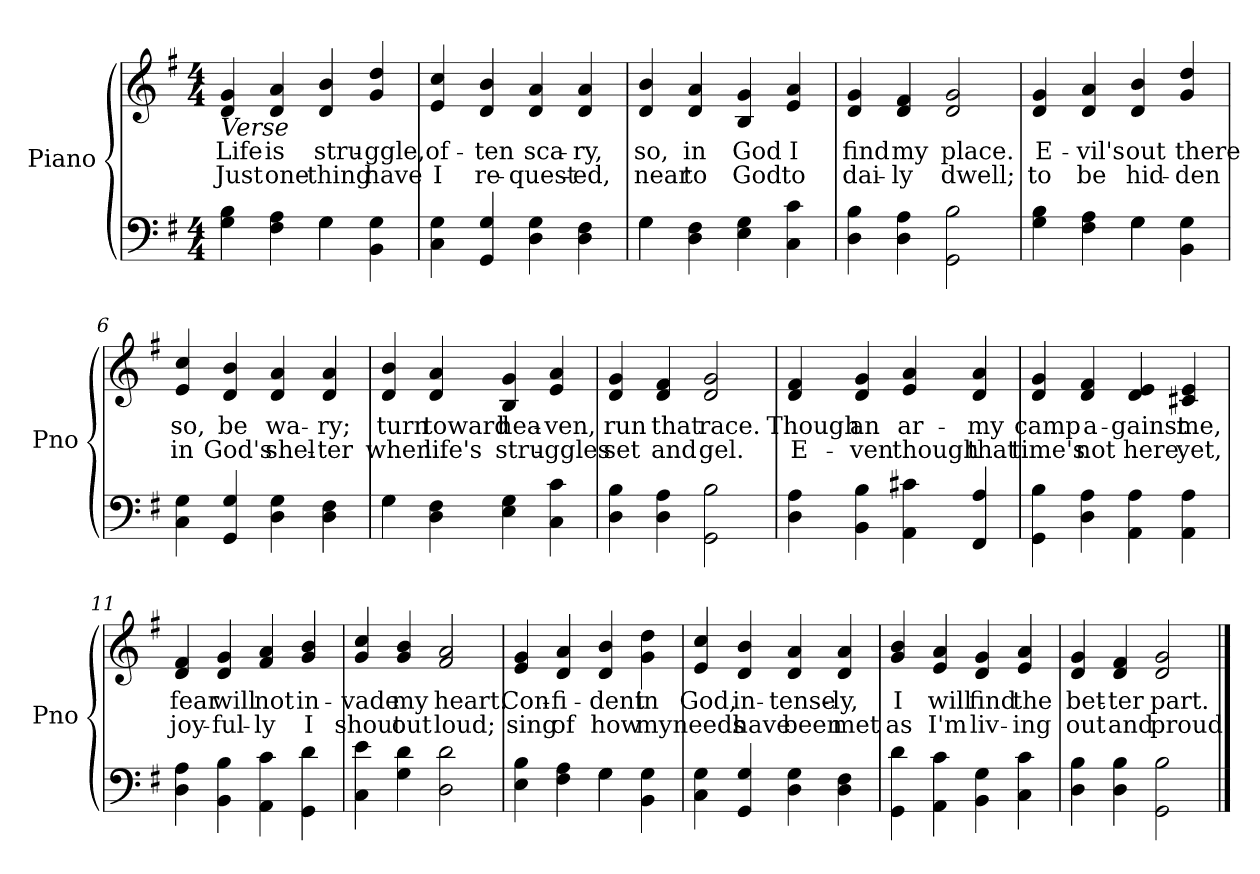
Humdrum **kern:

**kern	**kern	**text	**text
*part2	*part1	*part1	*part1
*staff2	*staff1	*staff1	*staff1
*I"Piano	*I"Piano	*	*
*I'Pno	*I'Pno	*	*
*clefF4	*clefG2	*	*
*k[f#]	*k[f#]	*	*
*M4/4	*M4/4	*	*
=1	=1	=1	=1
*^	*	*	*
!	!	!LO:TX:b:i:t=Verse	!	!
!	!	!	!LO:LY:b	!LO:LY:b
4G\ 4B\	2ryy	4d/ 4g/	Life	Just
!	!	!	!LO:LY:b	!LO:LY:b
4F#\ 4A\	.	4d/ 4a/	is	one
!	!	!	!LO:LY:b	!LO:LY:b
4G\	4G\	4d/ 4b/	stru-	thing
!	!	!	!LO:LY:b	!LO:LY:b
4BB\ 4G\	4ryy	4g/ 4dd/	-ggle,	have
=2	=2	=2	=2	=2
!	!	!	!LO:LY:b	!LO:LY:b
*v	*v	*	*	*
4C\ 4G\	4e/ 4cc/	of-	I
!	!	!LO:LY:b	!LO:LY:b
4GG/ 4G/	4d/ 4b/	-ten	re-
!	!	!LO:LY:b	!LO:LY:b
4D\ 4G\	4d/ 4a/	sca-	-quest-
!	!	!LO:LY:b	!LO:LY:b
4D\ 4F#\	4d/ 4a/	-ry,	-ed,
=3	=3	=3	=3
*^	*	*	*
!	!	!	!LO:LY:b	!LO:LY:b
4G\	4G\	4d/ 4b/	so,	near
!	!	!	!LO:LY:b	!LO:LY:b
4D\ 4F#\	2.ryy	4d/ 4a/	in	to
!	!	!	!LO:LY:b	!LO:LY:b
4E\ 4G\	.	4B/ 4g/	God	God
!	!	!	!LO:LY:b	!LO:LY:b
4C\ 4c\	.	4e/ 4a/	I	to
*v	*v	*	*	*
=4	=4	=4	=4
!	!	!LO:LY:b	!LO:LY:b
4D\ 4B\	4d/ 4g/	find	dai-
!	!	!LO:LY:b	!LO:LY:b
4D\ 4A\	4d/ 4f#/	my	-ly
!	!	!LO:LY:b	!LO:LY:b
2GG\ 2B\	2d/ 2g/	place.	dwell;
!!LO:LB:g=z
=5	=5	=5	=5
*^	*	*	*
!	!	!	!LO:LY:b	!LO:LY:b
4G\ 4B\	2ryy	4d/ 4g/	E-	to
!	!	!	!LO:LY:b	!LO:LY:b
4F#\ 4A\	.	4d/ 4a/	-vil's	be
!	!	!	!LO:LY:b	!LO:LY:b
4G\	4G\	4d/ 4b/	out	hid-
!	!	!	!LO:LY:b	!LO:LY:b
4BB\ 4G\	4ryy	4g/ 4dd/	there	-den
=6	=6	=6	=6	=6
!	!	!	!LO:LY:b	!LO:LY:b
*v	*v	*	*	*
4C\ 4G\	4e/ 4cc/	so,	in
!	!	!LO:LY:b	!LO:LY:b
4GG/ 4G/	4d/ 4b/	be	God's
!	!	!LO:LY:b	!LO:LY:b
4D\ 4G\	4d/ 4a/	wa-	shel-
!	!	!LO:LY:b	!LO:LY:b
4D\ 4F#\	4d/ 4a/	-ry;	-ter
=7	=7	=7	=7
*^	*	*	*
!	!	!	!LO:LY:b	!LO:LY:b
4G\	4G\	4d/ 4b/	turn	when
!	!	!	!LO:LY:b	!LO:LY:b
4D\ 4F#\	2.ryy	4d/ 4a/	toward	life's
!	!	!	!LO:LY:b	!LO:LY:b
4E\ 4G\	.	4B/ 4g/	hea-	stru-
!	!	!	!LO:LY:b	!LO:LY:b
4C\ 4c\	.	4e/ 4a/	-ven,	-ggles
*v	*v	*	*	*
=8	=8	=8	=8
!	!	!LO:LY:b	!LO:LY:b
4D\ 4B\	4d/ 4g/	run	set
!	!	!LO:LY:b	!LO:LY:b
4D\ 4A\	4d/ 4f#/	that	and
!	!	!LO:LY:b	!LO:LY:b
2GG\ 2B\	2d/ 2g/	race.	gel.
!!LO:LB:g=z
=9	=9	=9	=9
!	!	!LO:LY:b	!LO:LY:b
4D\ 4A\	4d/ 4f#/	Though	E-
!	!	!LO:LY:b	!LO:LY:b
4BB\ 4B\	4d/ 4g/	an	-ven
!	!	!LO:LY:b	!LO:LY:b
4AA\ 4c#X\	4e/ 4a/	ar-	though
!	!	!LO:LY:b	!LO:LY:b
4FF#/ 4A/	4d/ 4a/	-my	that
=10	=10	=10	=10
!	!	!LO:LY:b	!LO:LY:b
4GG\ 4B\	4d/ 4g/	camp	time's
!	!	!LO:LY:b	!LO:LY:b
4D\ 4A\	4d/ 4f#/	a-	not
!	!	!LO:LY:b	!LO:LY:b
4AA\ 4A\	4d/ 4e/	-gainst	here
!	!	!LO:LY:b	!LO:LY:b
4AA\ 4A\	4c#X/ 4e/	me,	yet,
=11	=11	=11	=11
!	!	!LO:LY:b	!LO:LY:b
4D\ 4A\	4d/ 4f#/	fear	joy-
!	!	!LO:LY:b	!LO:LY:b
4BB\ 4B\	4d/ 4g/	will	-ful-
!	!	!LO:LY:b	!LO:LY:b
4AA\ 4c\	4f#/ 4a/	not	-ly
!	!	!LO:LY:b	!LO:LY:b
4GG\ 4d\	4g/ 4b/	in-	I
=12	=12	=12	=12
!	!	!LO:LY:b	!LO:LY:b
4C\ 4e\	4g/ 4cc/	-vade	shout
!	!	!LO:LY:b	!LO:LY:b
4G\ 4d\	4g/ 4b/	my	out
!	!	!LO:LY:b	!LO:LY:b
2D\ 2d\	2f#/ 2a/	heart.	loud;
!!LO:LB:g=z
=13	=13	=13	=13
*^	*	*	*
!	!	!	!LO:LY:b	!LO:LY:b
4E\ 4B\	2ryy	4e/ 4g/	Con-	sing
!	!	!	!LO:LY:b	!LO:LY:b
4F#\ 4A\	.	4d/ 4a/	-fi-	of
!	!	!	!LO:LY:b	!LO:LY:b
4G\	4G\	4d/ 4b/	-dent	how
!	!	!	!LO:LY:b	!LO:LY:b
4BB\ 4G\	4ryy	4g\ 4dd\	in	my
=14	=14	=14	=14	=14
!	!	!	!LO:LY:b	!LO:LY:b
*v	*v	*	*	*
4C\ 4G\	4e/ 4cc/	God,	needs
!	!	!LO:LY:b	!LO:LY:b
4GG/ 4G/	4d/ 4b/	in-	have
!	!	!LO:LY:b	!LO:LY:b
4D\ 4G\	4d/ 4a/	-tense-	been
!	!	!LO:LY:b	!LO:LY:b
4D\ 4F#\	4d/ 4a/	-ly,	met
=15	=15	=15	=15
!	!	!LO:LY:b	!LO:LY:b
4GG\ 4d\	4g/ 4b/	I	as
!	!	!LO:LY:b	!LO:LY:b
4AA\ 4c\	4e/ 4a/	will	I'm
!	!	!LO:LY:b	!LO:LY:b
4BB\ 4G\	4d/ 4g/	find	liv-
!	!	!LO:LY:b	!LO:LY:b
4C\ 4c\	4e/ 4a/	the	-ing
=16	=16	=16	=16
!	!	!LO:LY:b	!LO:LY:b
4D\ 4B\	4d/ 4g/	bet-	out
!	!	!LO:LY:b	!LO:LY:b
4D\ 4B\	4d/ 4f#/	-ter	and
!	!	!LO:LY:b	!LO:LY:b
2GG\ 2B\	2d/ 2g/	part.	proud!
==	==	==	==
*-	*-	*-	*-
